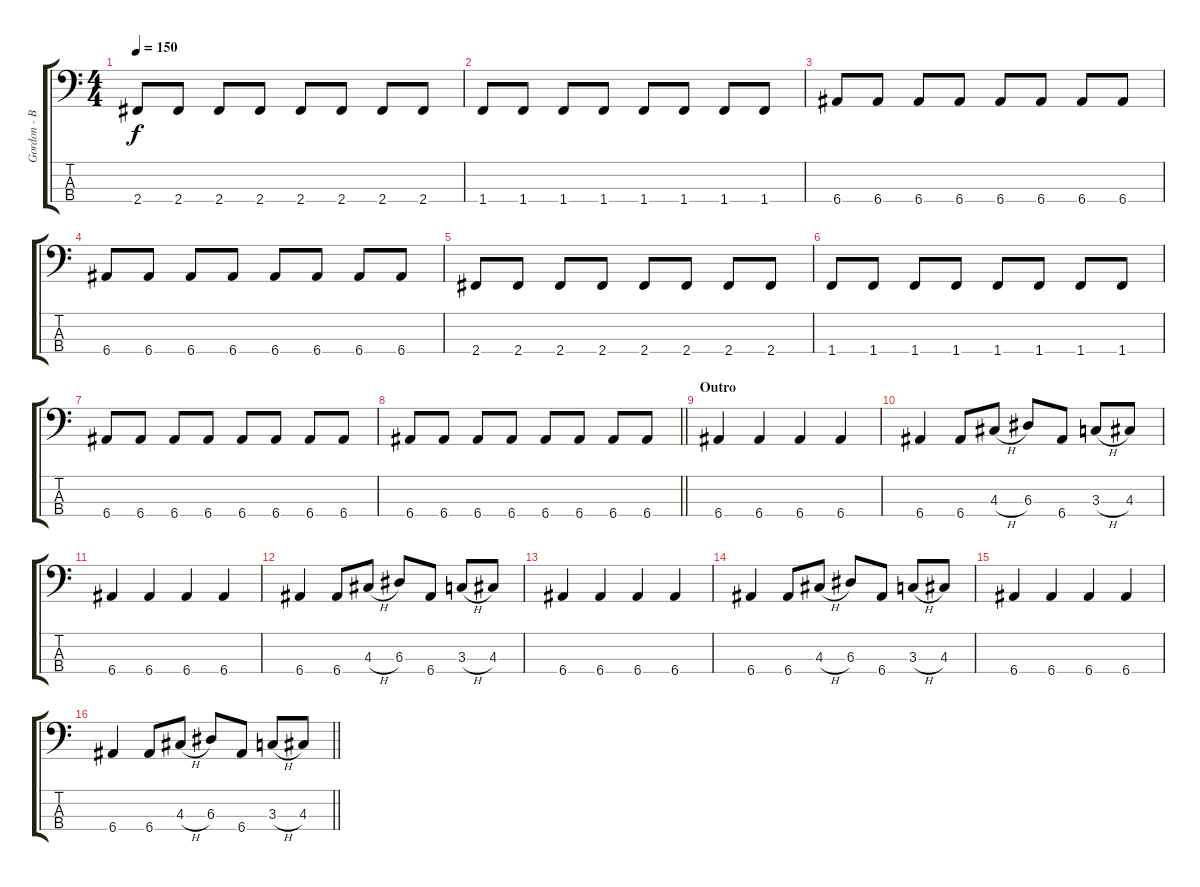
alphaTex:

\track ("Gordon - Bass" "Gordon - B") {instrument electricbasspick}
\staff {score tabs}
\tuning (G2 D2 A1 E1) {hide}
\ts (4 4)
\tempo 150
\clef f4
\ks c
2.4.8{dy f} 2.4.8 2.4.8 2.4.8 2.4.8 2.4.8 2.4.8 2.4.8 |
1.4.8 1.4.8 1.4.8 1.4.8 1.4.8 1.4.8 1.4.8 1.4.8 |
6.4.8 6.4.8 6.4.8 6.4.8 6.4.8 6.4.8 6.4.8 6.4.8 |
6.4.8 6.4.8 6.4.8 6.4.8 6.4.8 6.4.8 6.4.8 6.4.8 |
2.4.8 2.4.8 2.4.8 2.4.8 2.4.8 2.4.8 2.4.8 2.4.8 |
1.4.8 1.4.8 1.4.8 1.4.8 1.4.8 1.4.8 1.4.8 1.4.8 |
6.4.8 6.4.8 6.4.8 6.4.8 6.4.8 6.4.8 6.4.8 6.4.8 |
\barLineRight lightlight
6.4.8 6.4.8 6.4.8 6.4.8 6.4.8 6.4.8 6.4.8 6.4.8 |
\section ("" "Outro")
6.4.4 6.4.4 6.4.4 6.4.4 |
6.4.4 6.4.8 4.3{h}.8 6.3.8 6.4.8 3.3{h}.8 4.3.8 |
6.4.4 6.4.4 6.4.4 6.4.4 |
6.4.4 6.4.8 4.3{h}.8 6.3.8 6.4.8 3.3{h}.8 4.3.8 |
6.4.4 6.4.4 6.4.4 6.4.4 |
6.4.4 6.4.8 4.3{h}.8 6.3.8 6.4.8 3.3{h}.8 4.3.8 |
6.4.4 6.4.4 6.4.4 6.4.4 |
\barLineRight lightlight
6.4.4 6.4.8 4.3{h}.8 6.3.8 6.4.8 3.3{h}.8 4.3.8
